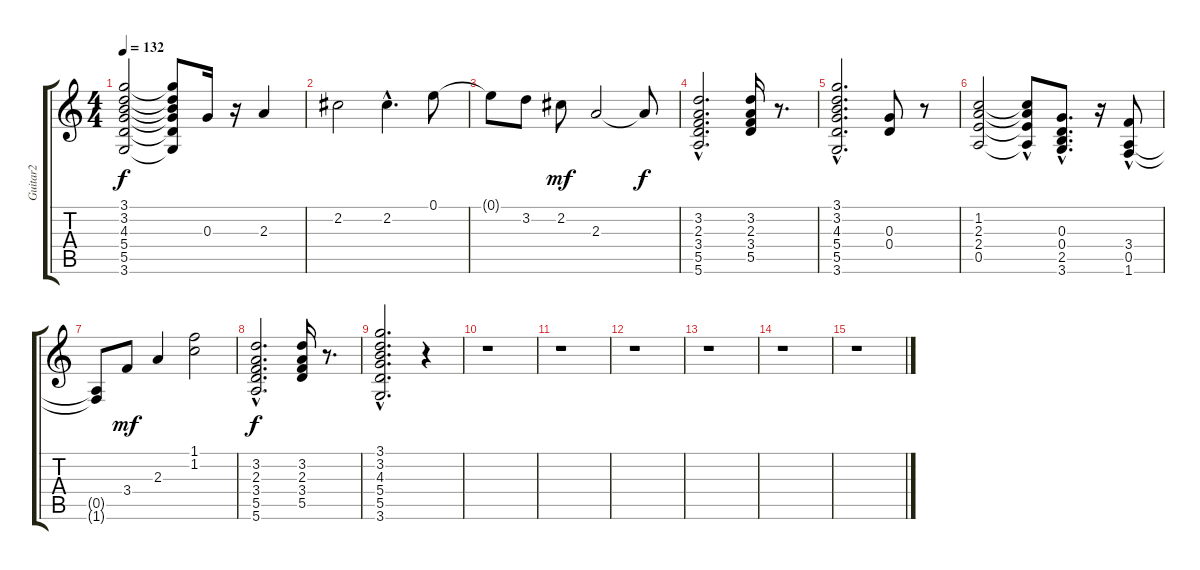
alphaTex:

\track ("Guitar2" "Guitar2") {instrument distortionguitar}
\staff {score tabs}
\tuning (E4 B3 G3 D3 A2 E2) {hide}
\ts (4 4)
\tempo 132
\clef g2
\ks c
(3.1 3.2 4.3 5.4 5.5 3.6).2{dy f} (3.1{t} 3.2{t} 4.3{t} 5.4{t} 5.5{t} 3.6{t}).8 0.3.16 r.16 2.3.4 |
2.2.2 2.2{hac}.4{d} 0.1.8 |
0.1{t}.8 3.2.8 2.2.8{dy mf} 2.3.2 2.3{t}.8{dy f} |
(3.2{hac} 2.3{hac} 3.4{hac} 5.5{hac} 5.6{hac}).2{d} (3.2 2.3 3.4 5.5).16 r.8{d} |
(3.1{hac} 3.2{hac} 4.3{hac} 5.4{hac} 5.5{hac} 3.6{hac}).2{d} (0.3 0.4).8 r.8 |
(1.2 2.3 2.4 0.5).2 (1.2{hac t} 2.3{hac t} 2.4{hac t} 0.5{t}).8 (0.3 0.4{hac} 2.5 3.6).8{d} r.16 (3.4{hac} 0.5 1.6).8 |
(0.5{t} 1.6{t}).8 3.4.8{dy mf} 2.3.4 (1.1 1.2).2 |
(3.2{hac} 2.3{hac} 3.4{hac} 5.5{hac} 5.6{hac}).2{d dy f} (3.2 2.3 3.4 5.5).16 r.8{d} |
(3.1{hac} 3.2{hac} 4.3{hac} 5.4 5.5{hac} 3.6{hac}).2{d} r.4 |
r.1 |
r.1 |
r.1 |
r.1 |
r.1 |
r.1
